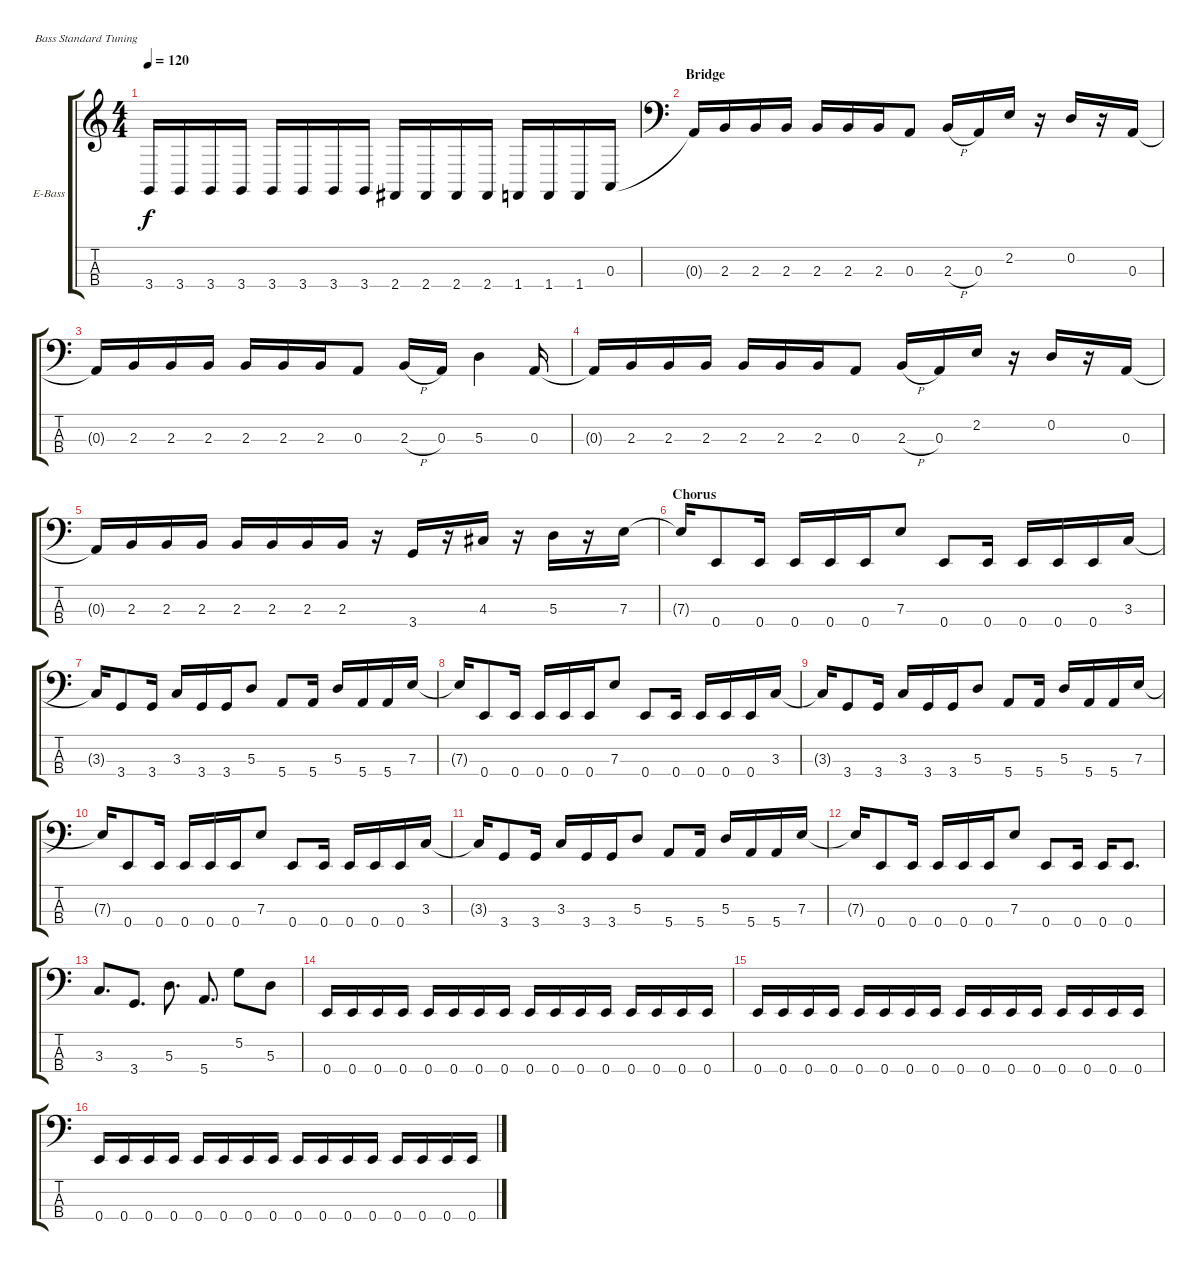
\defaultSystemsLayout 4
\bracketExtendMode groupsimilarinstruments
\firstSystemTrackNameOrientation horizontal
\otherSystemsTrackNameOrientation horizontal
\track ("Electric Bass" "E-Bass") {instrument electricbassfinger}
\staff {score tabs}
\tuning (G2 D2 A1 E1)
\ts (4 4)
\tempo 120
\clef g2
\ks c
3.4.16{dy f} 3.4.16 3.4.16 3.4.16 3.4.16 3.4.16 3.4.16 3.4.16 2.4.16 2.4.16 2.4.16 2.4.16 1.4.16 1.4.16 1.4.16 0.3.16 |
\section ("" "Bridge")
\clef f4
\scale
0.522766 0.3{t}.16 2.3.16 2.3.16 2.3.16 2.3.16 2.3.16 2.3.16 0.3.8 2.3{h}.16 0.3.16 2.2.16 r.16 0.2.16 r.16 0.3.16 |
\scale
0.477124 0.3{t}.16 2.3.16 2.3.16 2.3.16 2.3.16 2.3.16 2.3.16 0.3.8 2.3{h}.16 0.3.16 5.3.4 0.3.16 |
\scale
0.516705 0.3{t}.16 2.3.16 2.3.16 2.3.16 2.3.16 2.3.16 2.3.16 0.3.8 2.3{h}.16 0.3.16 2.2.16 r.16 0.2.16 r.16 0.3.16 |
\scale
0.485499 0.3{t}.16 2.3.16 2.3.16 2.3.16 2.3.16 2.3.16 2.3.16 2.3.16 r.16 3.4.16 r.16 4.3.16 r.16 5.3.16 r.16 7.3.16 |
\section ("" "Chorus")
\scale
0.509916 7.3{t}.16 0.4.8 0.4.16 0.4.16 0.4.16 0.4.16 7.3.8 0.4.8 0.4.16 0.4.16 0.4.16 0.4.16 3.3.16 |
\scale
0.490022 3.3{t}.16 3.4.8 3.4.16 3.3.16 3.4.16 3.4.16 5.3.8 5.4.8 5.4.16 5.3.16 5.4.16 5.4.16 7.3.16 |
\scale
0.51563 7.3{t}.16 0.4.8 0.4.16 0.4.16 0.4.16 0.4.16 7.3.8 0.4.8 0.4.16 0.4.16 0.4.16 0.4.16 3.3.16 |
\scale
0.484324 3.3{t}.16 3.4.8 3.4.16 3.3.16 3.4.16 3.4.16 5.3.8 5.4.8 5.4.16 5.3.16 5.4.16 5.4.16 7.3.16 |
\scale
0.5242 7.3{t}.16 0.4.8 0.4.16 0.4.16 0.4.16 0.4.16 7.3.8 0.4.8 0.4.16 0.4.16 0.4.16 0.4.16 3.3.16 |
\scale
0.475777 3.3{t}.16 3.4.8 3.4.16 3.3.16 3.4.16 3.4.16 5.3.8 5.4.8 5.4.16 5.3.16 5.4.16 5.4.16 7.3.16 |
\scale
0.532415 7.3{t}.16 0.4.8 0.4.16 0.4.16 0.4.16 0.4.16 7.3.8 0.4.8 0.4.16 0.4.16 0.4.8{d} |
\scale
0.467443 3.3.8{d} 3.4.8{d} 5.3.8{d} 5.4.8{d} 5.2.8 5.3.8 |
\scale
0.523704 0.4.16 0.4.16 0.4.16 0.4.16 0.4.16 0.4.16 0.4.16 0.4.16 0.4.16 0.4.16 0.4.16 0.4.16 0.4.16 0.4.16 0.4.16 0.4.16 |
\scale
0.476292 0.4.16 0.4.16 0.4.16 0.4.16 0.4.16 0.4.16 0.4.16 0.4.16 0.4.16 0.4.16 0.4.16 0.4.16 0.4.16 0.4.16 0.4.16 0.4.16 |
0.4.16 0.4.16 0.4.16 0.4.16 0.4.16 0.4.16 0.4.16 0.4.16 0.4.16 0.4.16 0.4.16 0.4.16 0.4.16 0.4.16 0.4.16 0.4.16
